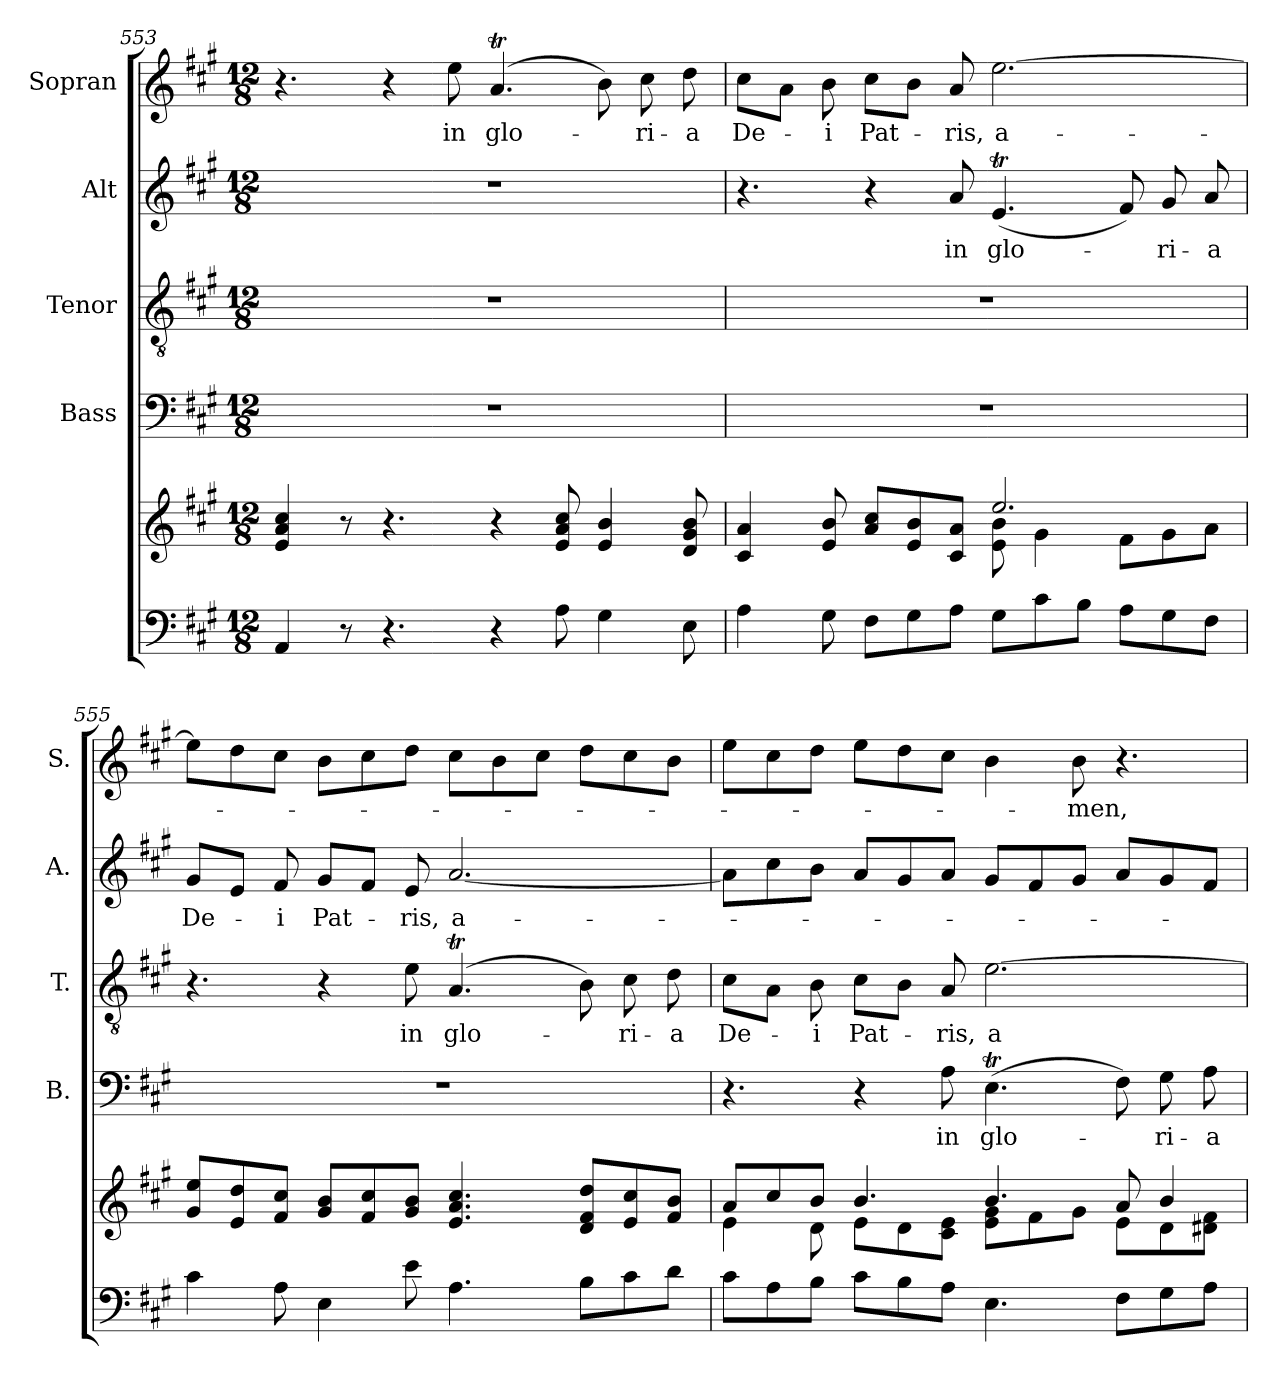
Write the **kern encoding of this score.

**kern	**kern	**kern	**text	**kern	**text	**kern	**text	**kern	**text
*part5	*part5	*part4	*part4	*part3	*part3	*part2	*part2	*part1	*part1
*staff6	*staff5	*staff4	*staff4	*staff3	*staff3	*staff2	*staff2	*staff1	*staff1
*	*	*I"Bass	*	*I"Tenor	*	*I"Alt	*	*I"Sopran	*
*	*	*I'B.	*	*I'T.	*	*I'A.	*	*I'S.	*
!!LO:PB:g=z
*clefF4	*clefG2	*clefF4	*	*clefGv2	*	*clefG2	*	*clefG2	*
*k[f#c#g#]	*k[f#c#g#]	*k[f#c#g#]	*	*k[f#c#g#]	*	*k[f#c#g#]	*	*k[f#c#g#]	*
*A:	*A:	*A:	*	*A:	*	*A:	*	*A:	*
*M12/8	*M12/8	*M12/8	*	*M12/8	*	*M12/8	*	*M12/8	*
=553	=553	=553	=553	=553	=553	=553	=553	=553	=553
4AA/	4e/ 4a/ 4cc#/	1.r	.	1.r	.	1.r	.	4.r	.
8r	8r	.	.	.	.	.	.	.	.
4.r	4.r	.	.	.	.	.	.	4r	.
!	!	!	!	!	!	!	!	!	!LO:LY:b
.	.	.	.	.	.	.	.	8ee\	in
!	!	!	!	!	!	!	!	!	!LO:LY:b
4r	4r	.	.	.	.	.	.	(4.aT/	glo-
8A\	8e/ 8a/ 8cc#/	.	.	.	.	.	.	.	.
4G#\	4e/ 4b/	.	.	.	.	.	.	8b\)	.
!	!	!	!	!	!	!	!	!	!LO:LY:b
.	.	.	.	.	.	.	.	8cc#\	-ri-
!	!	!	!	!	!	!	!	!	!LO:LY:b
8E\	8d/ 8g#/ 8b/	.	.	.	.	.	.	8dd\	-a
=554	=554	=554	=554	=554	=554	=554	=554	=554	=554
*	*^	*	*	*	*	*	*	*	*
!	!	!	!	!	!	!	!	!	!	!LO:LY:b
4A\	4c#/ 4a/	2.ryy	1.r	.	1.r	.	4.r	.	8cc#\L	De-
.	.	.	.	.	.	.	.	.	8a\J	.
!	!	!	!	!	!	!	!	!	!	!LO:LY:b
8G#\	8e/ 8b/	.	.	.	.	.	.	.	8b\	-i
!	!	!	!	!	!	!	!	!	!	!LO:LY:b
8F#\L	8a/ 8cc#/L	.	.	.	.	.	4r	.	8cc#\L	Pat-
8G#\	8e/ 8b/	.	.	.	.	.	.	.	8b\J	.
!	!	!	!	!	!	!	!	!LO:LY:b	!	!LO:LY:b
8A\J	8c#/ 8a/J	.	.	.	.	.	8a/	in	8a/	-ris,
!	!	!	!	!	!	!	!	!LO:LY:b	!	!LO:LY:b
8G#\L	2.ee/	8e\ 8b\	.	.	.	.	(<4.eT/	glo-	[2.ee\	a-
8c#\	.	4g#\	.	.	.	.	.	.	.	.
8B\J	.	.	.	.	.	.	.	.	.	.
8A\L	.	8f#\L	.	.	.	.	8f#/)	.	.	.
!	!	!	!	!	!	!	!	!LO:LY:b	!	!
8G#\	.	8g#\	.	.	.	.	8g#/	-ri-	.	.
!	!	!	!	!	!	!	!	!LO:LY:b	!	!
8F#\J	.	8a\J	.	.	.	.	8a/	-a	.	.
=555	=555	=555	=555	=555	=555	=555	=555	=555	=555	=555
!	!	!	!	!	!	!	!	!LO:LY:b	!	!
*	*v	*v	*	*	*	*	*	*	*	*
4c#\	8g#/ 8ee/L	1.r	.	4.r	.	8g#/L	De-	8ee\L]	.
.	8e/ 8dd/	.	.	.	.	8e/J	.	8dd\	.
!	!	!	!	!	!	!	!LO:LY:b	!	!
8A\	8f#/ 8cc#/J	.	.	.	.	8f#/	-i	8cc#\J	.
!	!	!	!	!	!	!	!LO:LY:b	!	!
4E\	8g#/ 8b/L	.	.	4r	.	8g#/L	Pat-	8b\L	.
.	8f#/ 8cc#/	.	.	.	.	8f#/J	.	8cc#\	.
!	!	!	!	!	!LO:LY:b	!	!LO:LY:b	!	!
8e\	8g#/ 8b/J	.	.	8e\	in	8e/	-ris,	8dd\J	.
!	!	!	!	!	!LO:LY:b	!	!LO:LY:b	!	!
4.A\	4.e/ 4.a/ 4.cc#/	.	.	(4.AT/	glo-	[2.a/	a-	8cc#\L	.
.	.	.	.	.	.	.	.	8b\	.
.	.	.	.	.	.	.	.	8cc#\J	.
8B\L	8d/ 8f#/ 8dd/L	.	.	8B\)	.	.	.	8dd\L	.
!	!	!	!	!	!LO:LY:b	!	!	!	!
8c#\	8e/ 8cc#/	.	.	8c#\	-ri-	.	.	8cc#\	.
!	!	!	!	!	!LO:LY:b	!	!	!	!
8d\J	8f#/ 8b/J	.	.	8d\	-a	.	.	8b\J	.
!!LO:LB:g=z
=556	=556	=556	=556	=556	=556	=556	=556	=556	=556
*	*^	*	*	*	*	*	*	*	*
!	!	!	!	!	!	!LO:LY:b	!	!	!	!
8c#\L	8a/L	4e\	4.r	.	8c#\L	De-	8a\L]	.	8ee\L	.
8A\	8cc#/	.	.	.	8A\J	.	8cc#\	.	8cc#\	.
!	!	!	!	!	!	!LO:LY:b	!	!	!	!
8B\J	8b/J	8d\	.	.	8B\	-i	8b\J	.	8dd\J	.
!	!	!	!	!	!	!LO:LY:b	!	!	!	!
8c#\L	4.b/	8e\L	4r	.	8c#\L	Pat-	8a/L	.	8ee\L	.
8B\	.	8d\	.	.	8B\J	.	8g#/	.	8dd\	.
!	!	!	!	!LO:LY:b	!	!LO:LY:b	!	!	!	!
8A\J	.	8c#\ 8e\J	8A\	in	8A/	-ris,	8a/J	.	8cc#\J	.
!	!	!	!	!LO:LY:b	!	!LO:LY:b	!	!	!	!
4.E\	4.b/	8e\ 8g#\L	(>4.ET\	glo-	[2.e\	a-	8g#/L	.	4b\	.
.	.	8f#\	.	.	.	.	8f#/	.	.	.
!	!	!	!	!	!	!	!	!	!	!LO:LY:b
.	.	8g#\J	.	.	.	.	8g#/J	.	8b\	-men,
8F#\L	8a/	8e\L	8F#\)	.	.	.	8a/L	.	4.r	.
!	!	!	!	!LO:LY:b	!	!	!	!	!	!
8G#\	4b/	8d\	8G#\	-ri-	.	.	8g#/	.	.	.
!	!	!	!	!LO:LY:b	!	!	!	!	!	!
8A\J	.	8d#X\ 8f#\J	8A\	-a	.	.	8f#/J	.	.	.
*	*v	*v	*	*	*	*	*	*	*	*
=	=	=	=	=	=	=	=	=	=
*-	*-	*-	*-	*-	*-	*-	*-	*-	*-
